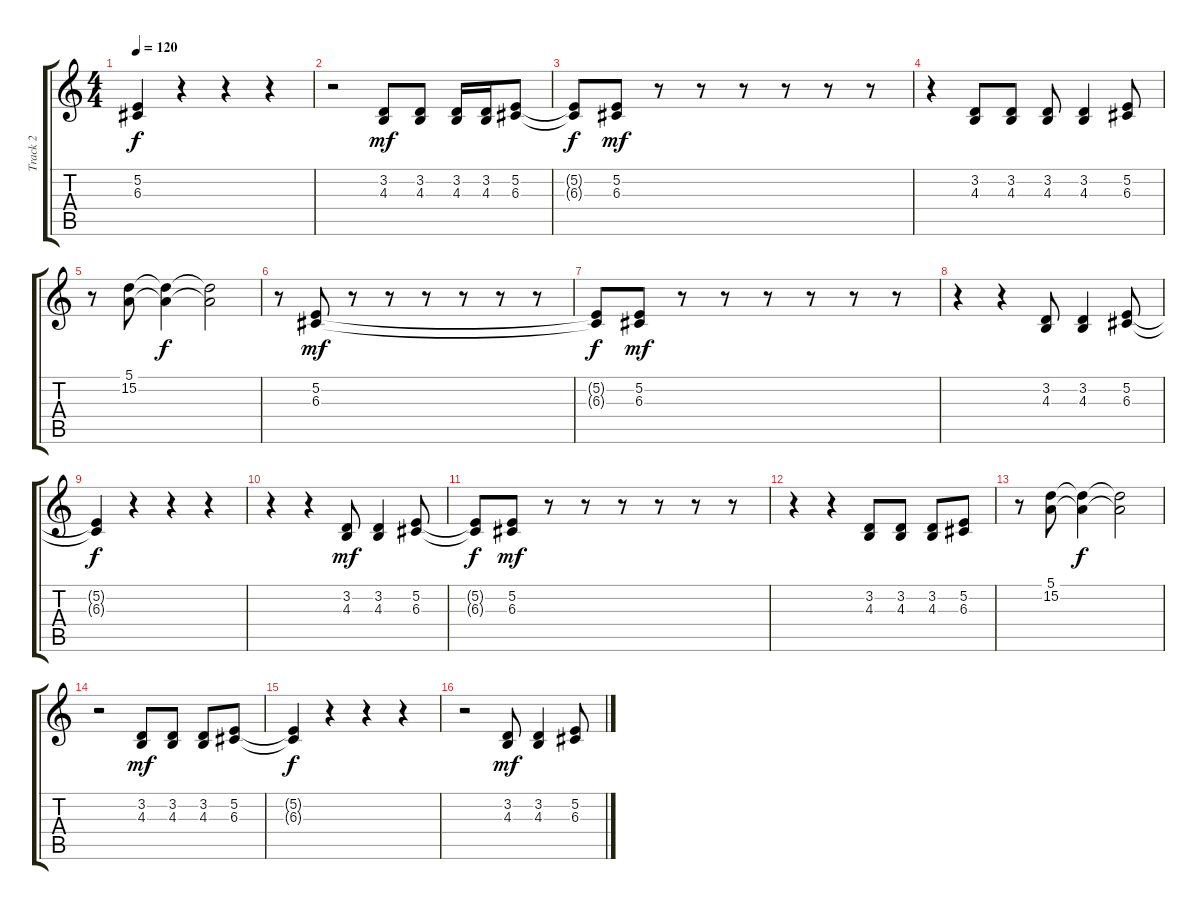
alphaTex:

\track ("Track 2" "Track 2") {instrument tenorsax}
\staff {score tabs}
\tuning (E4 B3 G3 D3 A2 E2) {hide}
\ts (4 4)
\tempo 120
\clef g2
\ks c
(5.2{t} 6.3{t}).4{dy f} r.4 r.4 r.4 |
r.2 (3.2 4.3).8{dy mf} (3.2 4.3).8 (3.2 4.3).16 (3.2 4.3).16 (5.2 6.3).8 |
(5.2{t} 6.3{t}).8{dy f} (5.2 6.3).8{dy mf} r.8 r.8 r.8 r.8 r.8 r.8 |
r.4 (3.2 4.3).8 (3.2 4.3).8 (3.2 4.3).8 (3.2 4.3).4 (5.2 6.3).8 |
r.8 (5.1 15.2).8 (5.1{t} 15.2{t}).4{dy f} (5.1{t} 15.2{t}).2 |
r.8 (5.2 6.3).8{dy mf} r.8 r.8 r.8 r.8 r.8 r.8 |
(5.2{t} 6.3{t}).8{dy f} (5.2 6.3).8{dy mf} r.8 r.8 r.8 r.8 r.8 r.8 |
r.4 r.4 (3.2 4.3).8 (3.2 4.3).4 (5.2 6.3).8 |
(5.2{t} 6.3{t}).4{dy f} r.4 r.4 r.4 |
r.4 r.4 (3.2 4.3).8{dy mf} (3.2 4.3).4 (5.2 6.3).8 |
(5.2{t} 6.3{t}).8{dy f} (5.2 6.3).8{dy mf} r.8 r.8 r.8 r.8 r.8 r.8 |
r.4 r.4 (3.2 4.3).8 (3.2 4.3).8 (3.2 4.3).8 (5.2 6.3).8 |
r.8 (5.1 15.2).8 (5.1{t} 15.2{t}).4{dy f} (5.1{t} 15.2{t}).2 |
r.2 (3.2 4.3).8{dy mf} (3.2 4.3).8 (3.2 4.3).8 (5.2 6.3).8 |
(5.2{t} 6.3{t}).4{dy f} r.4 r.4 r.4 |
r.2 (3.2 4.3).8{dy mf} (3.2 4.3).4 (5.2 6.3).8
